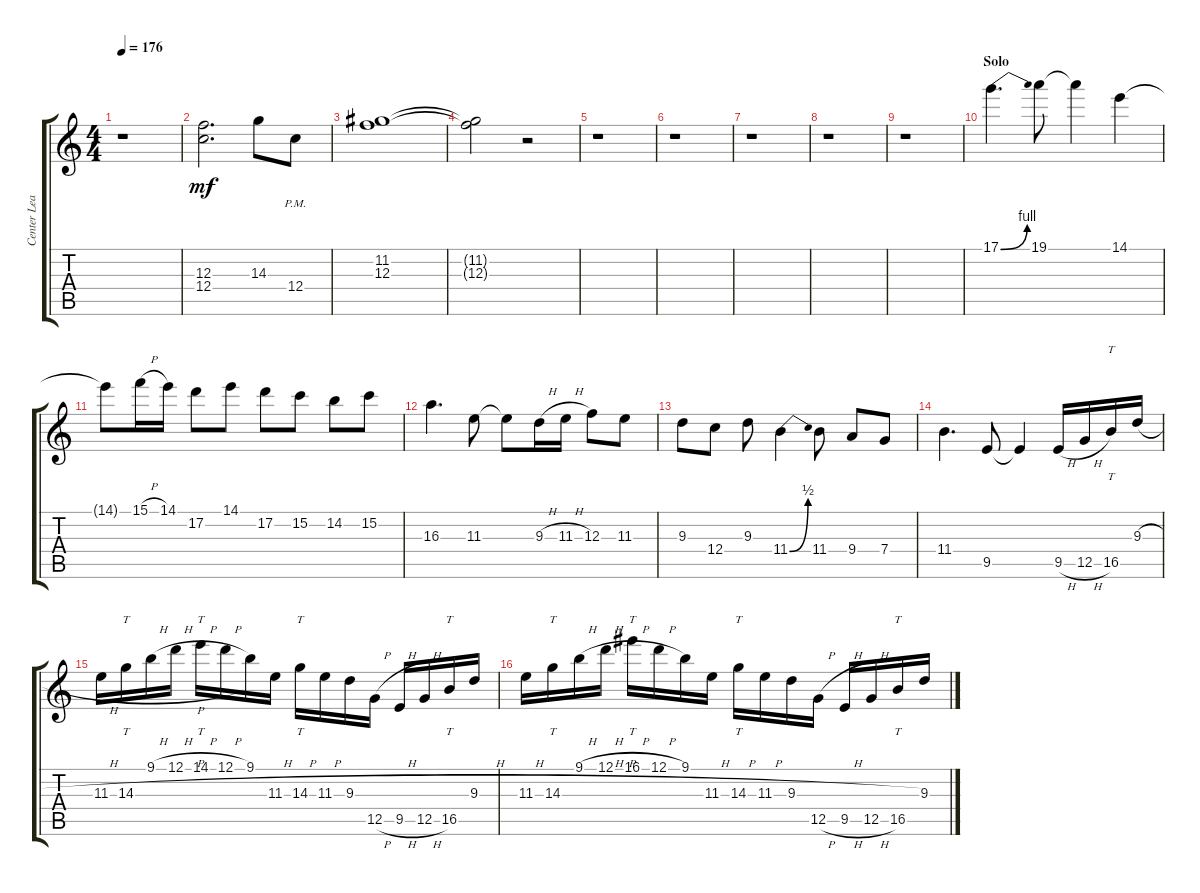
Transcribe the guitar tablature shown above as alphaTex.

\track ("Center Lead 1" "Center Lea") {instrument overdrivenguitar}
\staff {score tabs}
\tuning (D4 A3 F3 C3 G2 C2) {hide}
\ts (4 4)
\tempo 176
\clef g2
\ks aminor
r.1{dy mf} |
(12.3 12.4).2{d} 14.3.8 12.4{pm}.8 |
(11.2 12.3).1 |
(11.2{t} 12.3{t}).2 r.2 |
r.1 |
r.1 |
r.1 |
r.1 |
r.1 |
\section ("" "Solo")
17.1{be (bend 0 0 60 4)}.4{d} 19.1.8 19.1{t}.4 14.1.4 |
14.1{t}.8 15.1{h}.16 14.1.16 17.2.8 14.1.8 17.2.8 15.2.8 14.2.8 15.2.8 |
16.3.4{d} 11.3.8 11.3{t}.8 9.3{h}.16 11.3{h}.16 12.3.8 11.3.8 |
9.3.8 12.4.8 9.3.8 11.4{be (bend 0 0 60 2)}.4 11.4.8 9.4.8 7.4.8 |
11.4.4{d} 9.5.8 9.5{t}.4 9.5{h}.16 12.5{h}.16 16.5.16{tt} 9.3{h}.16 |
11.3{h}.16 14.3{h}.16{tt} 9.1{h}.16 12.1{h}.16 14.1{h}.16{tt} 12.1{h}.16 9.1.16 11.3{h}.16 14.3{h}.16{tt} 11.3{h}.16 9.3{h}.16 12.5{h}.16 9.5{h}.16 12.5{h}.16 16.5.16{tt} 9.3{h}.16 |
11.3{h}.16 14.3{h}.16{tt} 9.1{h}.16 12.1{h}.16 16.1{h}.16{tt} 12.1{h}.16 9.1.16 11.3{h}.16 14.3{h}.16{tt} 11.3{h}.16 9.3{h}.16 12.5{h}.16 9.5{h}.16 12.5{h}.16 16.5.16{tt} 9.3{h}.16
